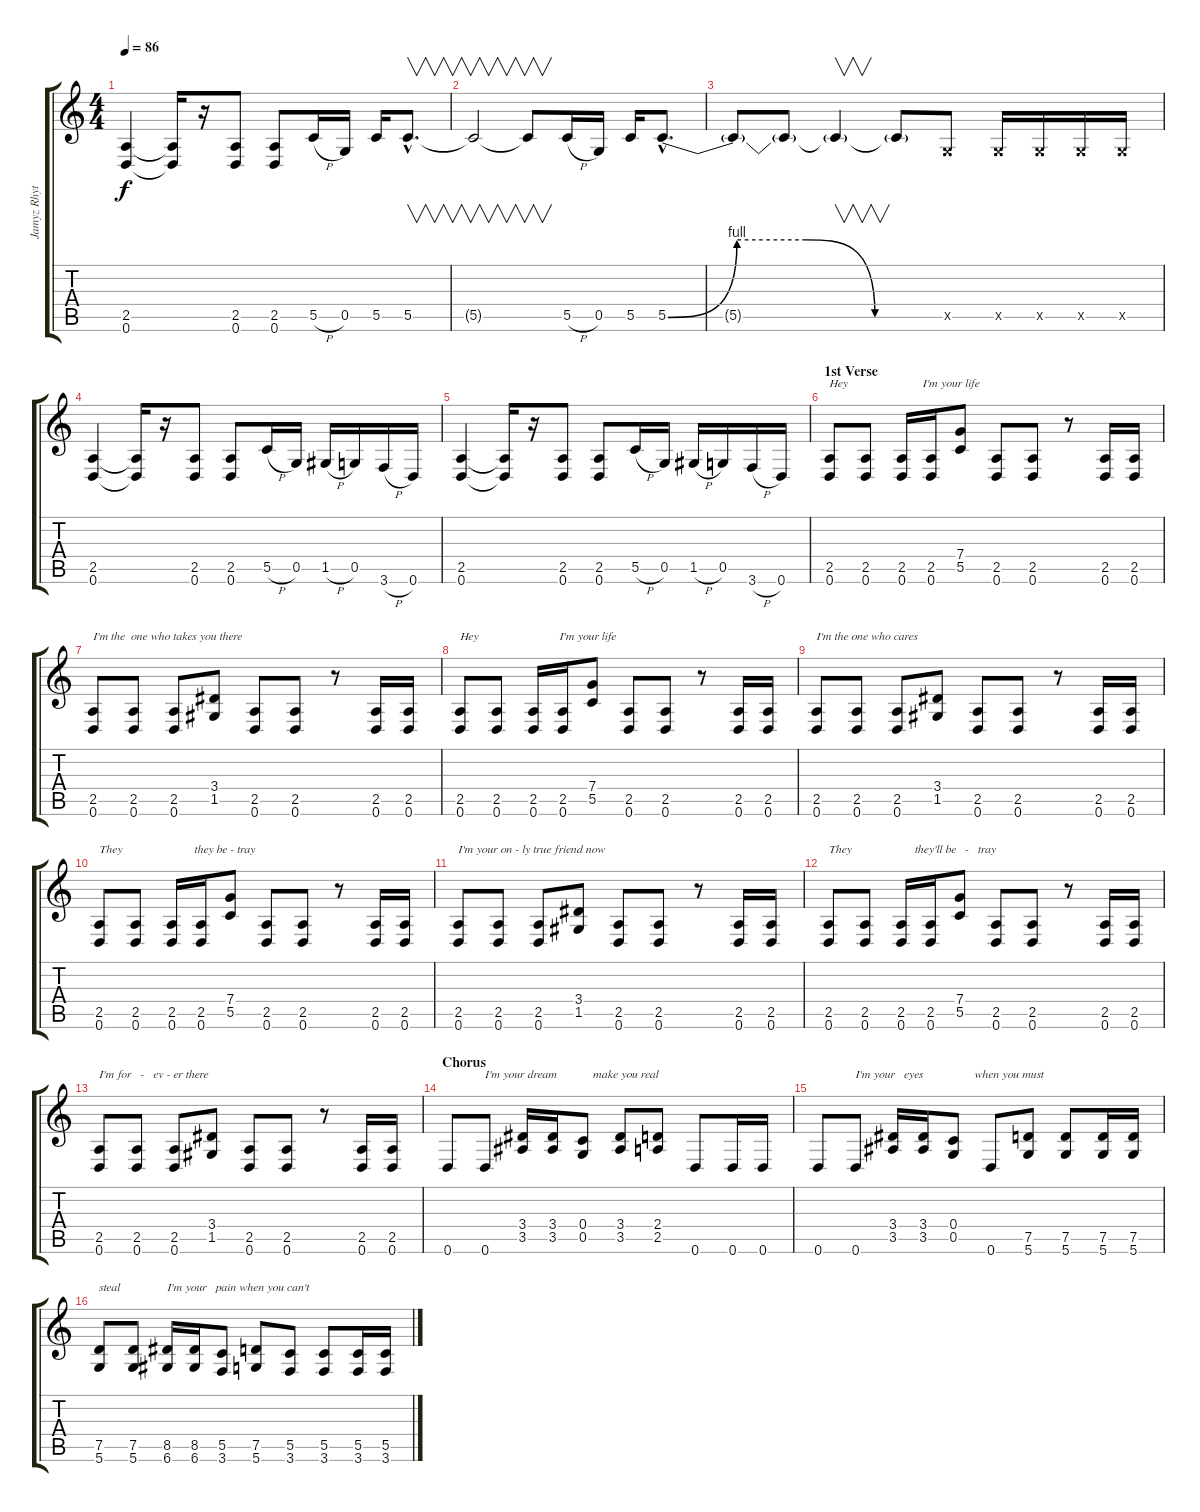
\track ("Jamyz Rhythm Guitar" "Jamyz Rhyt") {instrument distortionguitar}
\staff {score tabs}
\tuning (D4 A3 F3 C3 G2 D2) {hide}
\ts (4 4)
\tempo 86
\clef g2
\ks c
(2.5 0.6).4{dy f} (2.5{t} 0.6{t}).16 r.16 (2.5 0.6).8 (2.5 0.6).8 5.5{h}.16 0.5.16 5.5.16 5.5{hac}.8{v d} |
5.5{t}.2{v} 5.5{t}.8{v} 5.5{h}.16 0.5.16 5.5.16 5.5{be (custom 0 0 15 4 30 4 45 0 60 0) hac}.8{d} |
5.5{t}.8 5.5{t}.8 5.5{t}.4{v} 5.5{t}.8 0.5{x}.8 0.5{x}.16 0.5{x}.16 0.5{x}.16 0.5{x}.16 |
(2.5 0.6).4 (2.5{t} 0.6{t}).16 r.16 (2.5 0.6).8 (2.5 0.6).8 5.5{h}.16 0.5.16 1.5{h}.16 0.5.16 3.6{h}.16 0.6.16 |
(2.5 0.6).4 (2.5{t} 0.6{t}).16 r.16 (2.5 0.6).8 (2.5 0.6).8 5.5{h}.16 0.5.16 1.5{h}.16 0.5.16 3.6{h}.16 0.6.16 |
\section ("" "1st Verse")
(2.5 0.6).8{txt "Hey                         I'm your life"} (2.5 0.6).8 (2.5 0.6).16 (2.5 0.6).16 (7.4 5.5).8 (2.5 0.6).8 (2.5 0.6).8 r.8 (2.5 0.6).16 (2.5 0.6).16 |
(2.5 0.6).8{txt "I'm the  one who takes you there"} (2.5 0.6).8 (2.5 0.6).8 (3.4 1.5).8 (2.5 0.6).8 (2.5 0.6).8 r.8 (2.5 0.6).16 (2.5 0.6).16 |
(2.5 0.6).8{txt "Hey                           I'm your life"} (2.5 0.6).8 (2.5 0.6).16 (2.5 0.6).16 (7.4 5.5).8 (2.5 0.6).8 (2.5 0.6).8 r.8 (2.5 0.6).16 (2.5 0.6).16 |
(2.5 0.6).8{txt "I'm the one who cares"} (2.5 0.6).8 (2.5 0.6).8 (3.4 1.5).8 (2.5 0.6).8 (2.5 0.6).8 r.8 (2.5 0.6).16 (2.5 0.6).16 |
(2.5 0.6).8{txt "They                        they be - tray"} (2.5 0.6).8 (2.5 0.6).16 (2.5 0.6).16 (7.4 5.5).8 (2.5 0.6).8 (2.5 0.6).8 r.8 (2.5 0.6).16 (2.5 0.6).16 |
(2.5 0.6).8{txt "I'm your on - ly true friend now"} (2.5 0.6).8 (2.5 0.6).8 (3.4 1.5).8 (2.5 0.6).8 (2.5 0.6).8 r.8 (2.5 0.6).16 (2.5 0.6).16 |
(2.5 0.6).8{txt "They                     they'll be   -   tray"} (2.5 0.6).8 (2.5 0.6).16 (2.5 0.6).16 (7.4 5.5).8 (2.5 0.6).8 (2.5 0.6).8 r.8 (2.5 0.6).16 (2.5 0.6).16 |
(2.5 0.6).8{txt "I'm for   -   ev - er there"} (2.5 0.6).8 (2.5 0.6).8 (3.4 1.5).8 (2.5 0.6).8 (2.5 0.6).8 r.8 (2.5 0.6).16 (2.5 0.6).16 |
\section ("" "Chorus")
0.6.8 0.6.8{txt "I'm your dream            make you real"} (3.4 3.5).16 (3.4 3.5).16 (0.4 0.5).8 (3.4 3.5).8 (2.4 2.5).8 0.6.8 0.6.16 0.6.16 |
0.6.8 0.6.8{txt "I'm your   eyes                 when you must"} (3.4 3.5).16 (3.4 3.5).16 (0.4 0.5).8 0.6.8 (7.5 5.6).8 (7.5 5.6).8 (7.5 5.6).16 (7.5 5.6).16 |
(7.5 5.6).8{txt "steal"} (7.5 5.6).8 (8.5 6.6).16{txt "I'm your   pain when you can't"} (8.5 6.6).16 (5.5 3.6).8 (7.5 5.6).8 (5.5 3.6).8 (5.5 3.6).8 (5.5 3.6).16 (5.5 3.6).16
